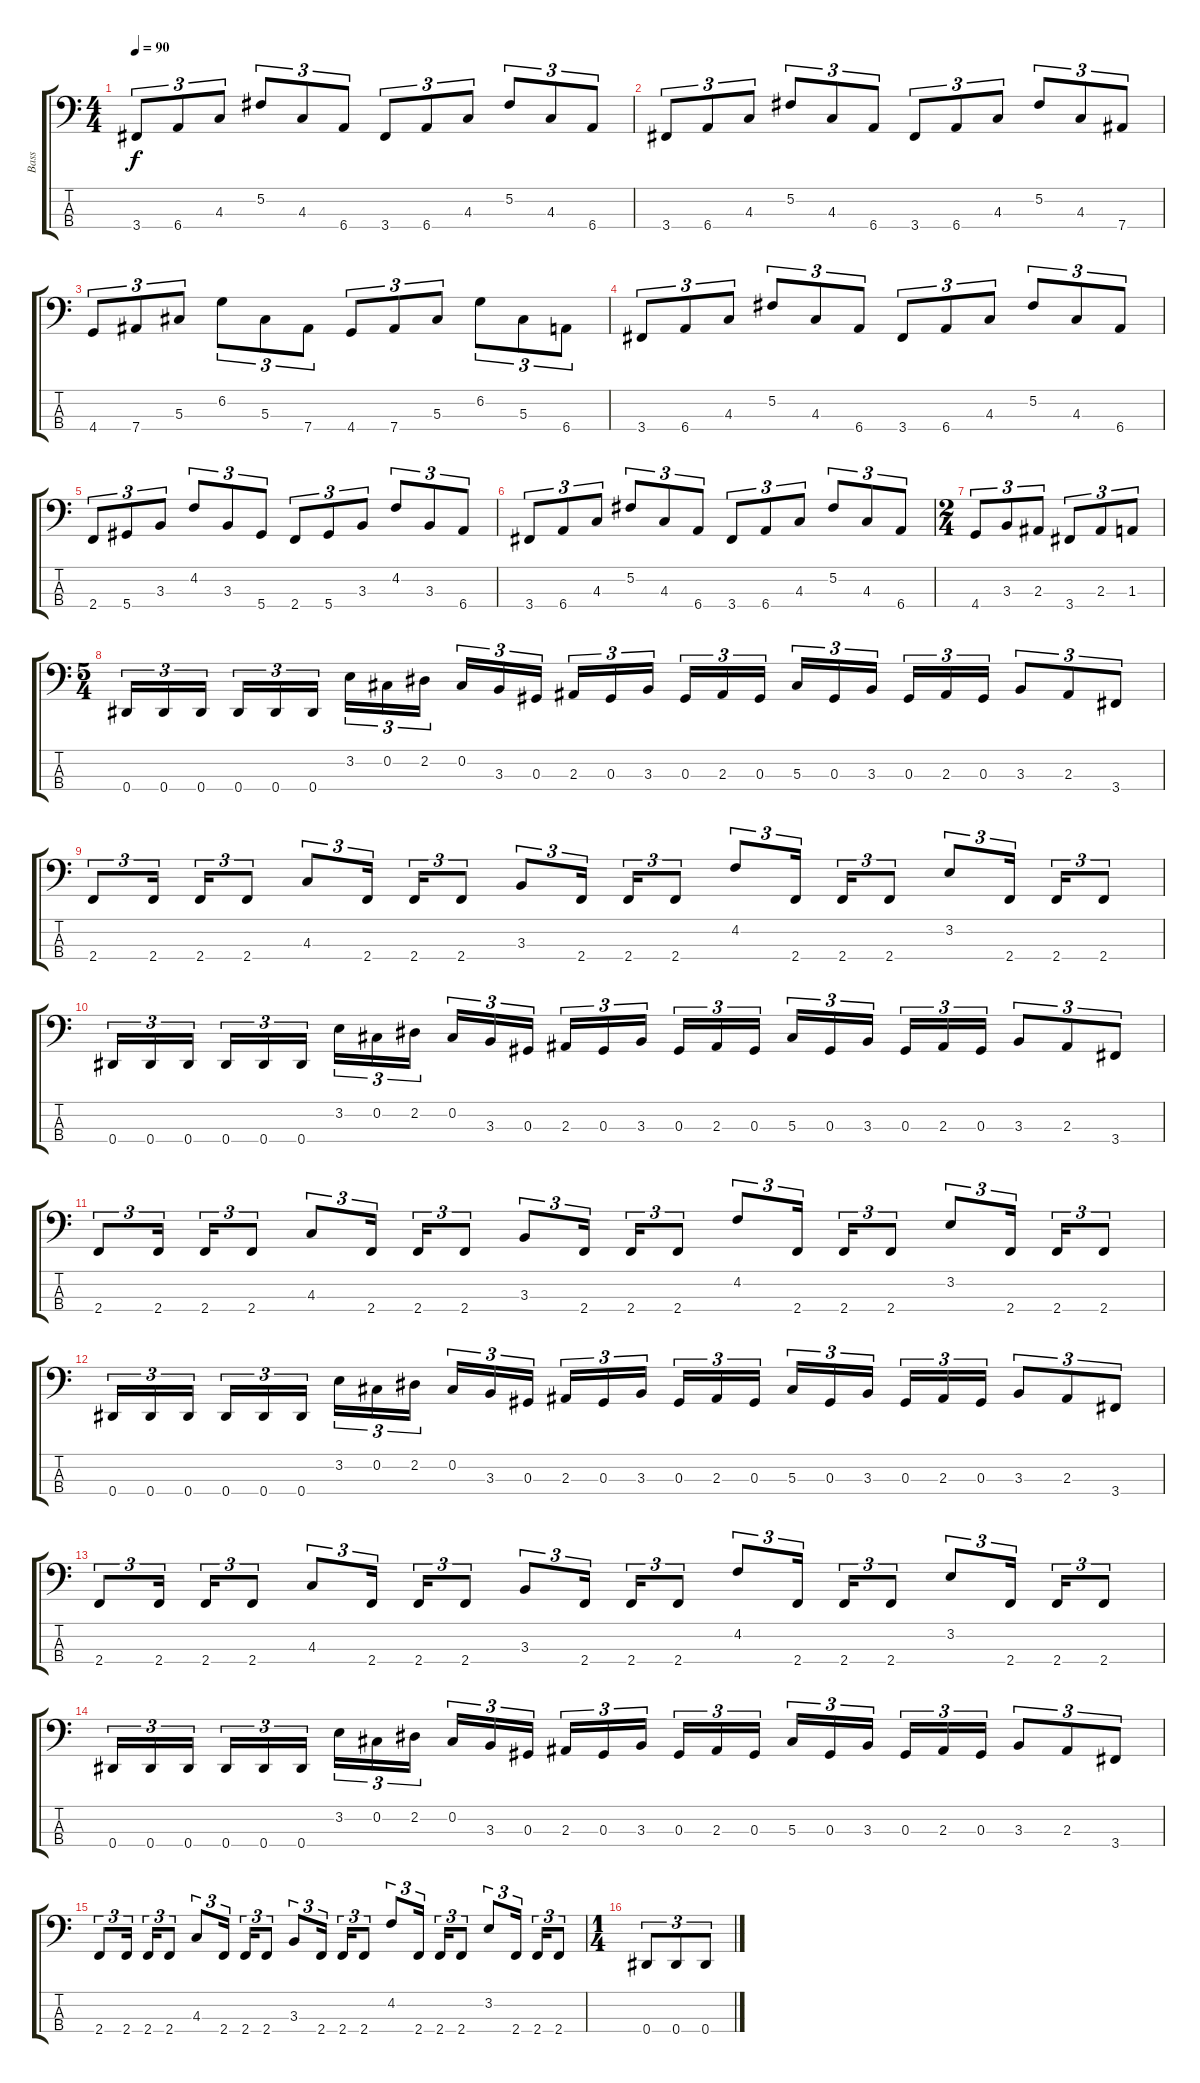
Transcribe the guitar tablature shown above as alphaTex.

\track ("Bass" "Bass") {instrument electricbasspick}
\staff {score tabs}
\tuning (Gb2 Db2 Ab1 Eb1) {hide}
\ts (4 4)
\tempo 90
\clef f4
\ks c
3.4.8{tu (3 2) dy f instrument electricbasspick} 6.4.8{tu (3 2)} 4.3.8{tu (3 2)} 5.2.8{tu (3 2)} 4.3.8{tu (3 2)} 6.4.8{tu (3 2)} 3.4.8{tu (3 2)} 6.4.8{tu (3 2)} 4.3.8{tu (3 2)} 5.2.8{tu (3 2)} 4.3.8{tu (3 2)} 6.4.8{tu (3 2)} |
3.4.8{tu (3 2)} 6.4.8{tu (3 2)} 4.3.8{tu (3 2)} 5.2.8{tu (3 2)} 4.3.8{tu (3 2)} 6.4.8{tu (3 2)} 3.4.8{tu (3 2)} 6.4.8{tu (3 2)} 4.3.8{tu (3 2)} 5.2.8{tu (3 2)} 4.3.8{tu (3 2)} 7.4.8{tu (3 2)} |
4.4.8{tu (3 2)} 7.4.8{tu (3 2)} 5.3.8{tu (3 2)} 6.2.8{tu (3 2)} 5.3.8{tu (3 2)} 7.4.8{tu (3 2)} 4.4.8{tu (3 2)} 7.4.8{tu (3 2)} 5.3.8{tu (3 2)} 6.2.8{tu (3 2)} 5.3.8{tu (3 2)} 6.4.8{tu (3 2)} |
3.4.8{tu (3 2)} 6.4.8{tu (3 2)} 4.3.8{tu (3 2)} 5.2.8{tu (3 2)} 4.3.8{tu (3 2)} 6.4.8{tu (3 2)} 3.4.8{tu (3 2)} 6.4.8{tu (3 2)} 4.3.8{tu (3 2)} 5.2.8{tu (3 2)} 4.3.8{tu (3 2)} 6.4.8{tu (3 2)} |
2.4.8{tu (3 2)} 5.4.8{tu (3 2)} 3.3.8{tu (3 2)} 4.2.8{tu (3 2)} 3.3.8{tu (3 2)} 5.4.8{tu (3 2)} 2.4.8{tu (3 2)} 5.4.8{tu (3 2)} 3.3.8{tu (3 2)} 4.2.8{tu (3 2)} 3.3.8{tu (3 2)} 6.4.8{tu (3 2)} |
3.4.8{tu (3 2)} 6.4.8{tu (3 2)} 4.3.8{tu (3 2)} 5.2.8{tu (3 2)} 4.3.8{tu (3 2)} 6.4.8{tu (3 2)} 3.4.8{tu (3 2)} 6.4.8{tu (3 2)} 4.3.8{tu (3 2)} 5.2.8{tu (3 2)} 4.3.8{tu (3 2)} 6.4.8{tu (3 2)} |
\ts (2 4)
4.4.8{tu (3 2)} 3.3.8{tu (3 2)} 2.3.8{tu (3 2)} 3.4.8{tu (3 2)} 2.3.8{tu (3 2)} 1.3.8{tu (3 2)} |
\ts (5 4)
0.4.16{tu (3 2)} 0.4.16{tu (3 2)} 0.4.16{tu (3 2)} 0.4.16{tu (3 2)} 0.4.16{tu (3 2)} 0.4.16{tu (3 2)} 3.2.16{tu (3 2)} 0.2.16{tu (3 2)} 2.2.16{tu (3 2)} 0.2.16{tu (3 2)} 3.3.16{tu (3 2)} 0.3.16{tu (3 2)} 2.3.16{tu (3 2)} 0.3.16{tu (3 2)} 3.3.16{tu (3 2)} 0.3.16{tu (3 2)} 2.3.16{tu (3 2)} 0.3.16{tu (3 2)} 5.3.16{tu (3 2)} 0.3.16{tu (3 2)} 3.3.16{tu (3 2)} 0.3.16{tu (3 2)} 2.3.16{tu (3 2)} 0.3.16{tu (3 2)} 3.3.8{tu (3 2)} 2.3.8{tu (3 2)} 3.4.8{tu (3 2)} |
2.4.8{tu (3 2)} 2.4.16{tu (3 2)} 2.4.16{tu (3 2)} 2.4.8{tu (3 2)} 4.3.8{tu (3 2)} 2.4.16{tu (3 2)} 2.4.16{tu (3 2)} 2.4.8{tu (3 2)} 3.3.8{tu (3 2)} 2.4.16{tu (3 2)} 2.4.16{tu (3 2)} 2.4.8{tu (3 2)} 4.2.8{tu (3 2)} 2.4.16{tu (3 2)} 2.4.16{tu (3 2)} 2.4.8{tu (3 2)} 3.2.8{tu (3 2)} 2.4.16{tu (3 2)} 2.4.16{tu (3 2)} 2.4.8{tu (3 2)} |
0.4.16{tu (3 2)} 0.4.16{tu (3 2)} 0.4.16{tu (3 2)} 0.4.16{tu (3 2)} 0.4.16{tu (3 2)} 0.4.16{tu (3 2)} 3.2.16{tu (3 2)} 0.2.16{tu (3 2)} 2.2.16{tu (3 2)} 0.2.16{tu (3 2)} 3.3.16{tu (3 2)} 0.3.16{tu (3 2)} 2.3.16{tu (3 2)} 0.3.16{tu (3 2)} 3.3.16{tu (3 2)} 0.3.16{tu (3 2)} 2.3.16{tu (3 2)} 0.3.16{tu (3 2)} 5.3.16{tu (3 2)} 0.3.16{tu (3 2)} 3.3.16{tu (3 2)} 0.3.16{tu (3 2)} 2.3.16{tu (3 2)} 0.3.16{tu (3 2)} 3.3.8{tu (3 2)} 2.3.8{tu (3 2)} 3.4.8{tu (3 2)} |
2.4.8{tu (3 2)} 2.4.16{tu (3 2)} 2.4.16{tu (3 2)} 2.4.8{tu (3 2)} 4.3.8{tu (3 2)} 2.4.16{tu (3 2)} 2.4.16{tu (3 2)} 2.4.8{tu (3 2)} 3.3.8{tu (3 2)} 2.4.16{tu (3 2)} 2.4.16{tu (3 2)} 2.4.8{tu (3 2)} 4.2.8{tu (3 2)} 2.4.16{tu (3 2)} 2.4.16{tu (3 2)} 2.4.8{tu (3 2)} 3.2.8{tu (3 2)} 2.4.16{tu (3 2)} 2.4.16{tu (3 2)} 2.4.8{tu (3 2)} |
0.4.16{tu (3 2)} 0.4.16{tu (3 2)} 0.4.16{tu (3 2)} 0.4.16{tu (3 2)} 0.4.16{tu (3 2)} 0.4.16{tu (3 2)} 3.2.16{tu (3 2)} 0.2.16{tu (3 2)} 2.2.16{tu (3 2)} 0.2.16{tu (3 2)} 3.3.16{tu (3 2)} 0.3.16{tu (3 2)} 2.3.16{tu (3 2)} 0.3.16{tu (3 2)} 3.3.16{tu (3 2)} 0.3.16{tu (3 2)} 2.3.16{tu (3 2)} 0.3.16{tu (3 2)} 5.3.16{tu (3 2)} 0.3.16{tu (3 2)} 3.3.16{tu (3 2)} 0.3.16{tu (3 2)} 2.3.16{tu (3 2)} 0.3.16{tu (3 2)} 3.3.8{tu (3 2)} 2.3.8{tu (3 2)} 3.4.8{tu (3 2)} |
2.4.8{tu (3 2)} 2.4.16{tu (3 2)} 2.4.16{tu (3 2)} 2.4.8{tu (3 2)} 4.3.8{tu (3 2)} 2.4.16{tu (3 2)} 2.4.16{tu (3 2)} 2.4.8{tu (3 2)} 3.3.8{tu (3 2)} 2.4.16{tu (3 2)} 2.4.16{tu (3 2)} 2.4.8{tu (3 2)} 4.2.8{tu (3 2)} 2.4.16{tu (3 2)} 2.4.16{tu (3 2)} 2.4.8{tu (3 2)} 3.2.8{tu (3 2)} 2.4.16{tu (3 2)} 2.4.16{tu (3 2)} 2.4.8{tu (3 2)} |
0.4.16{tu (3 2)} 0.4.16{tu (3 2)} 0.4.16{tu (3 2)} 0.4.16{tu (3 2)} 0.4.16{tu (3 2)} 0.4.16{tu (3 2)} 3.2.16{tu (3 2)} 0.2.16{tu (3 2)} 2.2.16{tu (3 2)} 0.2.16{tu (3 2)} 3.3.16{tu (3 2)} 0.3.16{tu (3 2)} 2.3.16{tu (3 2)} 0.3.16{tu (3 2)} 3.3.16{tu (3 2)} 0.3.16{tu (3 2)} 2.3.16{tu (3 2)} 0.3.16{tu (3 2)} 5.3.16{tu (3 2)} 0.3.16{tu (3 2)} 3.3.16{tu (3 2)} 0.3.16{tu (3 2)} 2.3.16{tu (3 2)} 0.3.16{tu (3 2)} 3.3.8{tu (3 2)} 2.3.8{tu (3 2)} 3.4.8{tu (3 2)} |
2.4.8{tu (3 2)} 2.4.16{tu (3 2)} 2.4.16{tu (3 2)} 2.4.8{tu (3 2)} 4.3.8{tu (3 2)} 2.4.16{tu (3 2)} 2.4.16{tu (3 2)} 2.4.8{tu (3 2)} 3.3.8{tu (3 2)} 2.4.16{tu (3 2)} 2.4.16{tu (3 2)} 2.4.8{tu (3 2)} 4.2.8{tu (3 2)} 2.4.16{tu (3 2)} 2.4.16{tu (3 2)} 2.4.8{tu (3 2)} 3.2.8{tu (3 2)} 2.4.16{tu (3 2)} 2.4.16{tu (3 2)} 2.4.8{tu (3 2)} |
\ts (1 4)
0.4.8{tu (3 2)} 0.4.8{tu (3 2)} 0.4.8{tu (3 2)}
